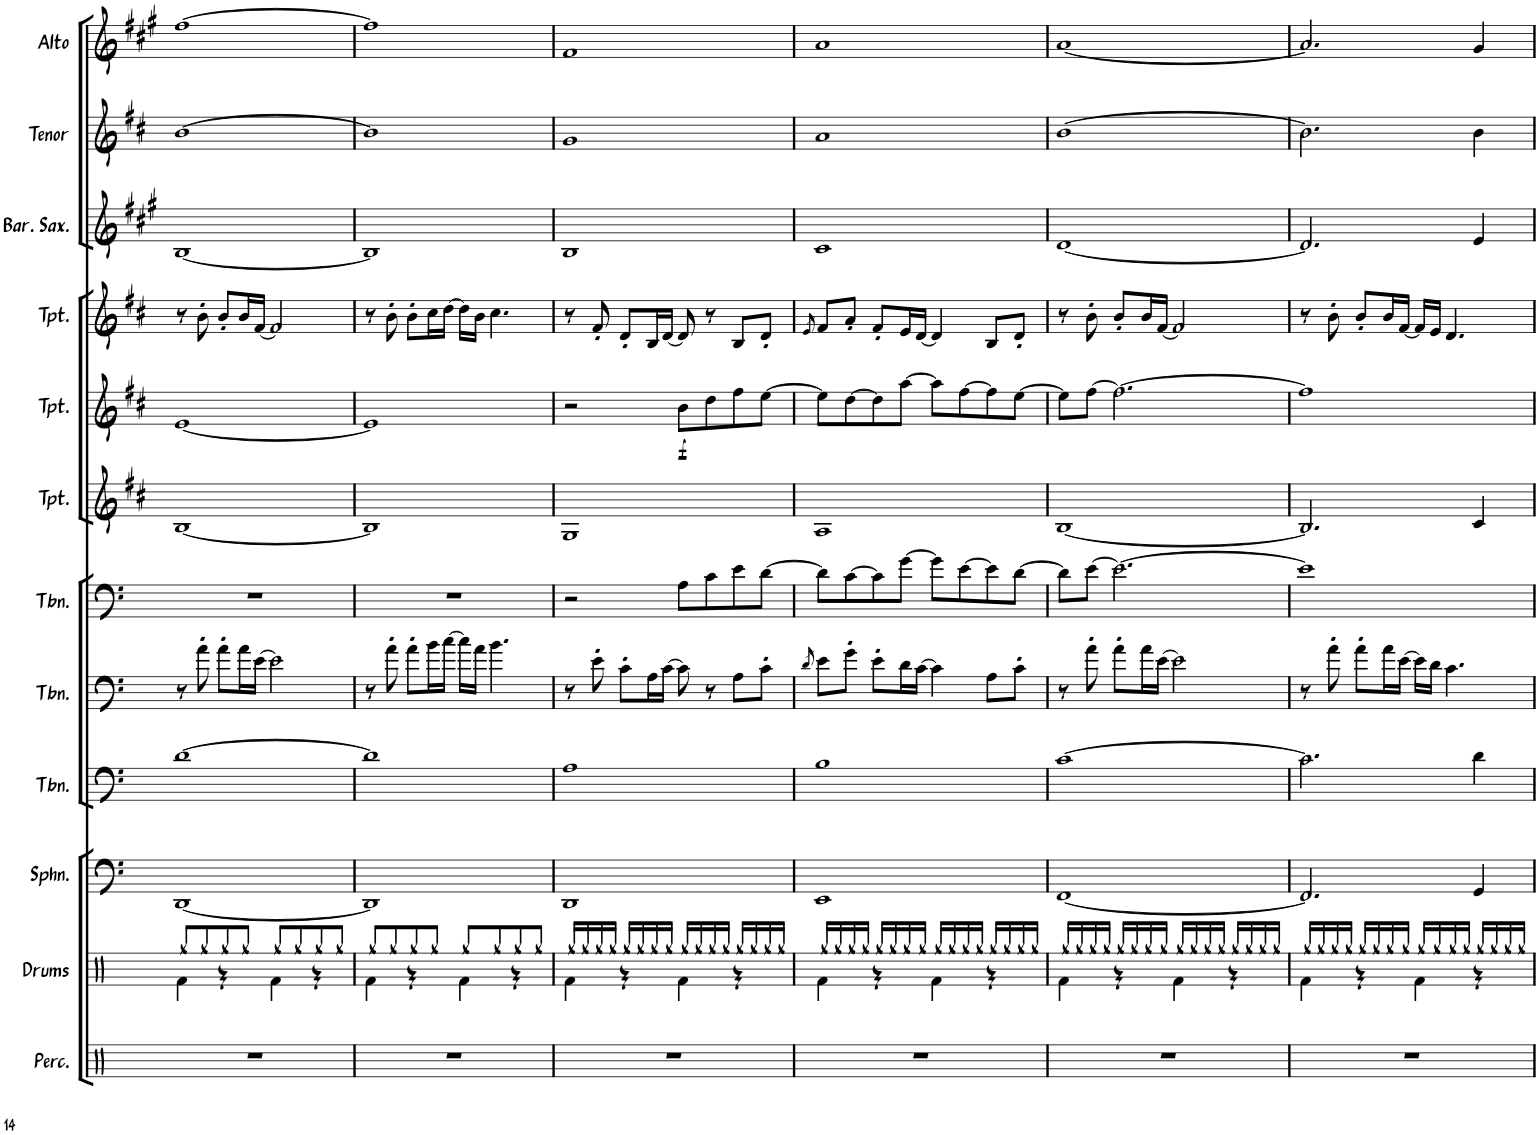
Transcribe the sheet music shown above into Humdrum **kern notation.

**kern	**kern	**kern	**kern	**kern	**kern	**kern	**kern	**dynam	**kern	**kern	**kern	**kern
*part12	*part11	*part10	*part9	*part8	*part7	*part6	*part5	*part5	*part4	*part3	*part2	*part1
*staff12	*staff11	*staff10	*staff9	*staff8	*staff7	*staff6	*staff5	*staff5	*staff4	*staff3	*staff2	*staff1
*I"Percussion	*I"Drums	*I"Sousaphone	*I"Trombone	*I"Trombone	*I"Trombone	*I"Trumpet	*I"Trumpet	*	*I"Trumpet	*I"Baritone Saxophone	*I"Tenor Sax	*I"Alto Sax
*I'Perc.	*I'Drums	*I'Sphn.	*I'Tbn.	*I'Tbn.	*I'Tbn.	*I'Tpt.	*I'Tpt.	*	*I'Tpt.	*I'Bar. Sax.	*I'Tenor	*I'Alto
!!LO:PB:g=z
*clefX	*clefX	*clefF4	*clefF4	*clefF4	*clefF4	*clefG2	*clefG2	*	*clefG2	*clefG2	*clefG2	*clefG2
*	*	*	*	*	*	*Trd1c2	*Trd1c2	*	*Trd1c2	*Trd12c21	*Trd8c14	*Trd5c9
*k[]	*k[]	*k[]	*k[]	*k[]	*k[]	*k[f#c#]	*k[f#c#]	*	*k[f#c#]	*k[f#c#g#]	*k[f#c#]	*k[f#c#g#]
*M4/4	*M4/4	*M4/4	*M4/4	*M4/4	*M4/4	*M4/4	*M4/4	*	*M4/4	*M4/4	*M4/4	*M4/4
=80	=80	=80	=80	=80	=80	=80	=80	=80	=80	=80	=80	=80
*	*^	*	*	*	*	*	*	*	*	*	*	*
1r	8Rgg/L	4Rf\	[1DD	[1d	8r	1r	[1B	[1e	.	8r	[1B	[1b	[1ff#
.	8Rgg/	.	.	.	8a'\	.	.	.	.	8b'\	.	.	.
.	8Rgg/	4r	.	.	8a'\L	.	.	.	.	8b'/L	.	.	.
.	8Rgg/J	.	.	.	16a\L	.	.	.	.	16b/L	.	.	.
.	.	.	.	.	[16e\JJ	.	.	.	.	[16f#/JJ	.	.	.
.	8Rgg/L	4Rf\	.	.	2e\]	.	.	.	.	2f#/]	.	.	.
.	8Rgg/	.	.	.	.	.	.	.	.	.	.	.	.
.	8Rgg/	4r	.	.	.	.	.	.	.	.	.	.	.
.	8Rgg/J	.	.	.	.	.	.	.	.	.	.	.	.
=81	=81	=81	=81	=81	=81	=81	=81	=81	=81	=81	=81	=81	=81
1r	8Rgg/L	4Rf\	1DD]	1d]	8r	1r	1B]	1e]	.	8r	1B]	1b]	1ff#]
.	8Rgg/	.	.	.	8a'\	.	.	.	.	8b'\	.	.	.
.	8Rgg/	4r	.	.	8a'\L	.	.	.	.	8b'\L	.	.	.
.	8Rgg/J	.	.	.	16b\L	.	.	.	.	16cc#\L	.	.	.
.	.	.	.	.	[16cc\JJ	.	.	.	.	[16dd\JJ	.	.	.
.	8Rgg/L	4Rf\	.	.	16cc\LL]	.	.	.	.	16dd\LL]	.	.	.
.	.	.	.	.	16a\JJ	.	.	.	.	16b\JJ	.	.	.
.	8Rgg/	.	.	.	4.b\	.	.	.	.	4.cc#\	.	.	.
.	8Rgg/	4r	.	.	.	.	.	.	.	.	.	.	.
.	8Rgg/J	.	.	.	.	.	.	.	.	.	.	.	.
=82	=82	=82	=82	=82	=82	=82	=82	=82	=82	=82	=82	=82	=82
1r	16Rgg/LL	4Rf\	1DD	1A	8r	2r	1G	2r	.	8r	1B	1g	1f#
.	16Rgg/	.	.	.	.	.	.	.	.	.	.	.	.
.	16Rgg/	.	.	.	8e'\	.	.	.	.	8f#'/	.	.	.
.	16Rgg/JJ	.	.	.	.	.	.	.	.	.	.	.	.
.	16Rgg/LL	4r	.	.	8c'\L	.	.	.	.	8d'/L	.	.	.
.	16Rgg/	.	.	.	.	.	.	.	.	.	.	.	.
.	16Rgg/	.	.	.	16A\L	.	.	.	.	16B/L	.	.	.
.	16Rgg/JJ	.	.	.	[16c\JJ	.	.	.	.	[16d/JJ	.	.	.
!	!	!	!	!	!	!	!	!	!LO:DY:b	!	!	!	!
.	16Rgg/LL	4Rf\	.	.	8c\]	8A\L	.	8b\L	f	8d/]	.	.	.
.	16Rgg/	.	.	.	.	.	.	.	.	.	.	.	.
.	16Rgg/	.	.	.	8r	8c\	.	8dd\	.	8r	.	.	.
.	16Rgg/JJ	.	.	.	.	.	.	.	.	.	.	.	.
.	16Rgg/LL	4r	.	.	8A\L	8e\	.	8ff#\	.	8B/L	.	.	.
.	16Rgg/	.	.	.	.	.	.	.	.	.	.	.	.
.	16Rgg/	.	.	.	8c'\J	[8d\J	.	[8ee\J	.	8d'/J	.	.	.
.	16Rgg/JJ	.	.	.	.	.	.	.	.	.	.	.	.
=83	=83	=83	=83	=83	=83	=83	=83	=83	=83	=83	=83	=83	=83
.	.	.	.	.	8qd/	.	.	.	.	8qe/	.	.	.
1r	16Rgg/LL	4Rf\	1EE	1B	8e\L	8d\L]	1A	8ee\L]	.	8f#/L	1c#	1a	1a
.	16Rgg/	.	.	.	.	.	.	.	.	.	.	.	.
.	16Rgg/	.	.	.	8g'\J	[8c\	.	[8dd\	.	8a'/J	.	.	.
.	16Rgg/JJ	.	.	.	.	.	.	.	.	.	.	.	.
.	16Rgg/LL	4r	.	.	8e'\L	8c\]	.	8dd\]	.	8f#'/L	.	.	.
.	16Rgg/	.	.	.	.	.	.	.	.	.	.	.	.
.	16Rgg/	.	.	.	16d\L	[8g\J	.	[8aa\J	.	16e/L	.	.	.
.	16Rgg/JJ	.	.	.	[16c\JJ	.	.	.	.	[16d/JJ	.	.	.
.	16Rgg/LL	4Rf\	.	.	4c\]	8g\L]	.	8aa\L]	.	4d/]	.	.	.
.	16Rgg/	.	.	.	.	.	.	.	.	.	.	.	.
.	16Rgg/	.	.	.	.	[8e\	.	[8ff#\	.	.	.	.	.
.	16Rgg/JJ	.	.	.	.	.	.	.	.	.	.	.	.
.	16Rgg/LL	4r	.	.	8A\L	8e\]	.	8ff#\]	.	8B/L	.	.	.
.	16Rgg/	.	.	.	.	.	.	.	.	.	.	.	.
.	16Rgg/	.	.	.	8c'\J	[8d\J	.	[8ee\J	.	8d'/J	.	.	.
.	16Rgg/JJ	.	.	.	.	.	.	.	.	.	.	.	.
=84	=84	=84	=84	=84	=84	=84	=84	=84	=84	=84	=84	=84	=84
1r	16Rgg/LL	4Rf\	[1FF	[1c	8r	8d\L]	[1B	8ee\L]	.	8r	[1d	[1b	[1a
.	16Rgg/	.	.	.	.	.	.	.	.	.	.	.	.
.	16Rgg/	.	.	.	8a'\	[8e\J	.	[8ff#\J	.	8b'\	.	.	.
.	16Rgg/JJ	.	.	.	.	.	.	.	.	.	.	.	.
.	16Rgg/LL	4r	.	.	8a'\L	2.e\_	.	2.ff#\_	.	8b'/L	.	.	.
.	16Rgg/	.	.	.	.	.	.	.	.	.	.	.	.
.	16Rgg/	.	.	.	16a\L	.	.	.	.	16b/L	.	.	.
.	16Rgg/JJ	.	.	.	[16e\JJ	.	.	.	.	[16f#/JJ	.	.	.
.	16Rgg/LL	4Rf\	.	.	2e\]	.	.	.	.	2f#/]	.	.	.
.	16Rgg/	.	.	.	.	.	.	.	.	.	.	.	.
.	16Rgg/	.	.	.	.	.	.	.	.	.	.	.	.
.	16Rgg/JJ	.	.	.	.	.	.	.	.	.	.	.	.
.	16Rgg/LL	4r	.	.	.	.	.	.	.	.	.	.	.
.	16Rgg/	.	.	.	.	.	.	.	.	.	.	.	.
.	16Rgg/	.	.	.	.	.	.	.	.	.	.	.	.
.	16Rgg/JJ	.	.	.	.	.	.	.	.	.	.	.	.
=85	=85	=85	=85	=85	=85	=85	=85	=85	=85	=85	=85	=85	=85
1r	16Rgg/LL	4Rf\	2.FF/]	2.c\]	8r	1e]	2.B/]	1ff#]	.	8r	2.d/]	2.b\]	2.a/]
.	16Rgg/	.	.	.	.	.	.	.	.	.	.	.	.
.	16Rgg/	.	.	.	8a'\	.	.	.	.	8b'\	.	.	.
.	16Rgg/JJ	.	.	.	.	.	.	.	.	.	.	.	.
.	16Rgg/LL	4r	.	.	8a'\L	.	.	.	.	8b'/L	.	.	.
.	16Rgg/	.	.	.	.	.	.	.	.	.	.	.	.
.	16Rgg/	.	.	.	16a\L	.	.	.	.	16b/L	.	.	.
.	16Rgg/JJ	.	.	.	[16e\JJ	.	.	.	.	[16f#/JJ	.	.	.
.	16Rgg/LL	4Rf\	.	.	16e\LL]	.	.	.	.	16f#/LL]	.	.	.
.	16Rgg/	.	.	.	16d\JJ	.	.	.	.	16e/JJ	.	.	.
.	16Rgg/	.	.	.	4.c\	.	.	.	.	4.d/	.	.	.
.	16Rgg/JJ	.	.	.	.	.	.	.	.	.	.	.	.
.	16Rgg/LL	4r	4GG/	4d\	.	.	4c#/	.	.	.	4e/	4b\	4g#/
.	16Rgg/	.	.	.	.	.	.	.	.	.	.	.	.
.	16Rgg/	.	.	.	.	.	.	.	.	.	.	.	.
.	16Rgg/JJ	.	.	.	.	.	.	.	.	.	.	.	.
*	*v	*v	*	*	*	*	*	*	*	*	*	*	*
=	=	=	=	=	=	=	=	=	=	=	=	=
*-	*-	*-	*-	*-	*-	*-	*-	*-	*-	*-	*-	*-
